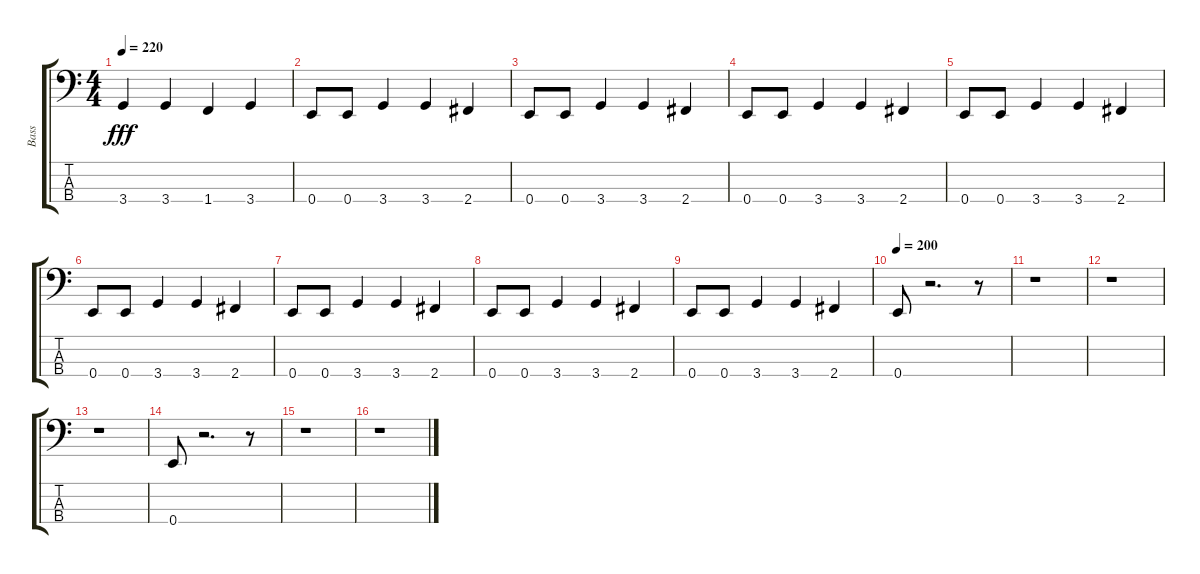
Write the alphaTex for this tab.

\track ("Bass" "Bass") {instrument electricbassfinger}
\staff {score tabs}
\tuning (G2 D2 A1 E1) {hide}
\ts (4 4)
\tempo 220
\clef f4
\ks c
3.4.4{dy fff} 3.4.4 1.4.4 3.4.4 |
0.4.8 0.4.8 3.4.4 3.4.4 2.4.4 |
0.4.8 0.4.8 3.4.4 3.4.4 2.4.4 |
0.4.8 0.4.8 3.4.4 3.4.4 2.4.4 |
0.4.8 0.4.8 3.4.4 3.4.4 2.4.4 |
0.4.8 0.4.8 3.4.4 3.4.4 2.4.4 |
0.4.8 0.4.8 3.4.4 3.4.4 2.4.4 |
0.4.8 0.4.8 3.4.4 3.4.4 2.4.4 |
0.4.8 0.4.8 3.4.4 3.4.4 2.4.4 |
\tempo 200
0.4.8 r.2{d} r.8 |
r.1 |
r.1 |
r.1 |
0.4.8 r.2{d} r.8 |
r.1 |
r.1
